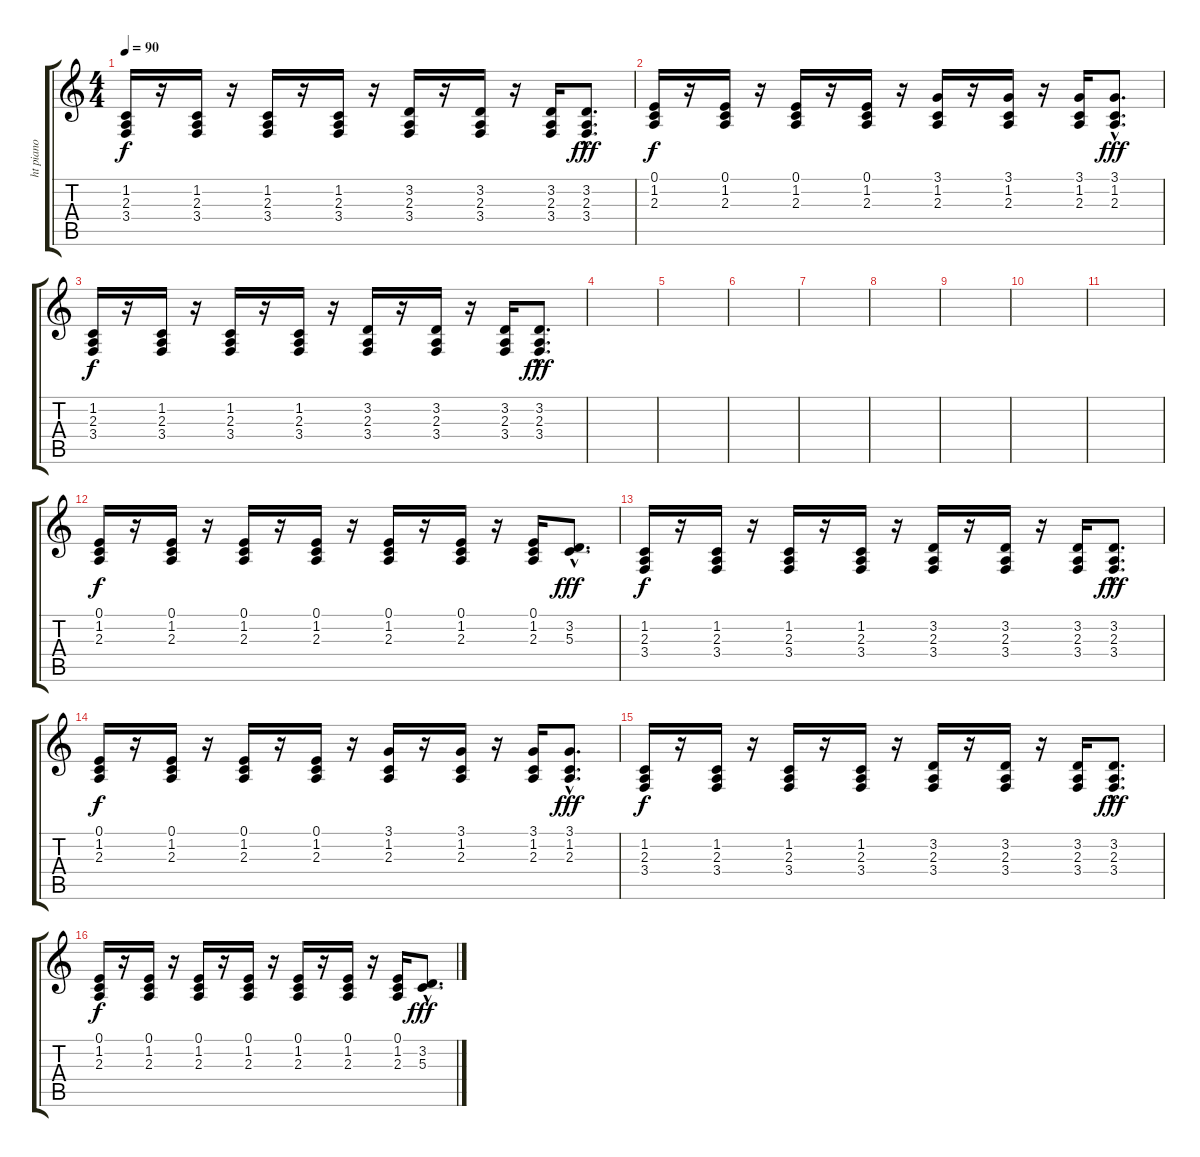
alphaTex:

\track ("ht piano" "ht piano") {instrument brightacousticpiano}
\staff {score tabs}
\tuning (E4 B3 G3 D3 A2 E2) {hide}
\ts (4 4)
\tempo 90
\clef g2
\ks c
(1.2 2.3 3.4).16{dy f} r.16 (1.2 2.3 3.4).16 r.16 (1.2 2.3 3.4).16 r.16 (1.2 2.3 3.4).16 r.16 (3.2 2.3 3.4).16 r.16 (3.2 2.3 3.4).16 r.16 (3.2 2.3 3.4).16 (3.2{hac} 2.3{hac} 3.4{hac}).8{d dy fff} |
(0.1 1.2 2.3).16{dy f} r.16 (0.1 1.2 2.3).16 r.16 (0.1 1.2 2.3).16 r.16 (0.1 1.2 2.3).16 r.16 (3.1 1.2 2.3).16 r.16 (3.1 1.2 2.3).16 r.16 (3.1 1.2 2.3).16 (3.1{hac} 1.2{hac} 2.3{hac}).8{d dy fff} |
(1.2 2.3 3.4).16{dy f} r.16 (1.2 2.3 3.4).16 r.16 (1.2 2.3 3.4).16 r.16 (1.2 2.3 3.4).16 r.16 (3.2 2.3 3.4).16 r.16 (3.2 2.3 3.4).16 r.16 (3.2 2.3 3.4).16 (3.2{hac} 2.3{hac} 3.4{hac}).8{d dy fff} |
|
|
|
|
|
|
|
|
(0.1 1.2 2.3).16{dy f} r.16 (0.1 1.2 2.3).16 r.16 (0.1 1.2 2.3).16 r.16 (0.1 1.2 2.3).16 r.16 (0.1 1.2 2.3).16 r.16 (0.1 1.2 2.3).16 r.16 (0.1 1.2 2.3).16 (3.2{hac} 5.3{hac}).8{d dy fff} |
(1.2 2.3 3.4).16{dy f} r.16 (1.2 2.3 3.4).16 r.16 (1.2 2.3 3.4).16 r.16 (1.2 2.3 3.4).16 r.16 (3.2 2.3 3.4).16 r.16 (3.2 2.3 3.4).16 r.16 (3.2 2.3 3.4).16 (3.2{hac} 2.3{hac} 3.4{hac}).8{d dy fff} |
(0.1 1.2 2.3).16{dy f} r.16 (0.1 1.2 2.3).16 r.16 (0.1 1.2 2.3).16 r.16 (0.1 1.2 2.3).16 r.16 (3.1 1.2 2.3).16 r.16 (3.1 1.2 2.3).16 r.16 (3.1 1.2 2.3).16 (3.1{hac} 1.2{hac} 2.3{hac}).8{d dy fff} |
(1.2 2.3 3.4).16{dy f} r.16 (1.2 2.3 3.4).16 r.16 (1.2 2.3 3.4).16 r.16 (1.2 2.3 3.4).16 r.16 (3.2 2.3 3.4).16 r.16 (3.2 2.3 3.4).16 r.16 (3.2 2.3 3.4).16 (3.2{hac} 2.3{hac} 3.4{hac}).8{d dy fff} |
(0.1 1.2 2.3).16{dy f} r.16 (0.1 1.2 2.3).16 r.16 (0.1 1.2 2.3).16 r.16 (0.1 1.2 2.3).16 r.16 (0.1 1.2 2.3).16 r.16 (0.1 1.2 2.3).16 r.16 (0.1 1.2 2.3).16 (3.2{hac} 5.3{hac}).8{d dy fff}
